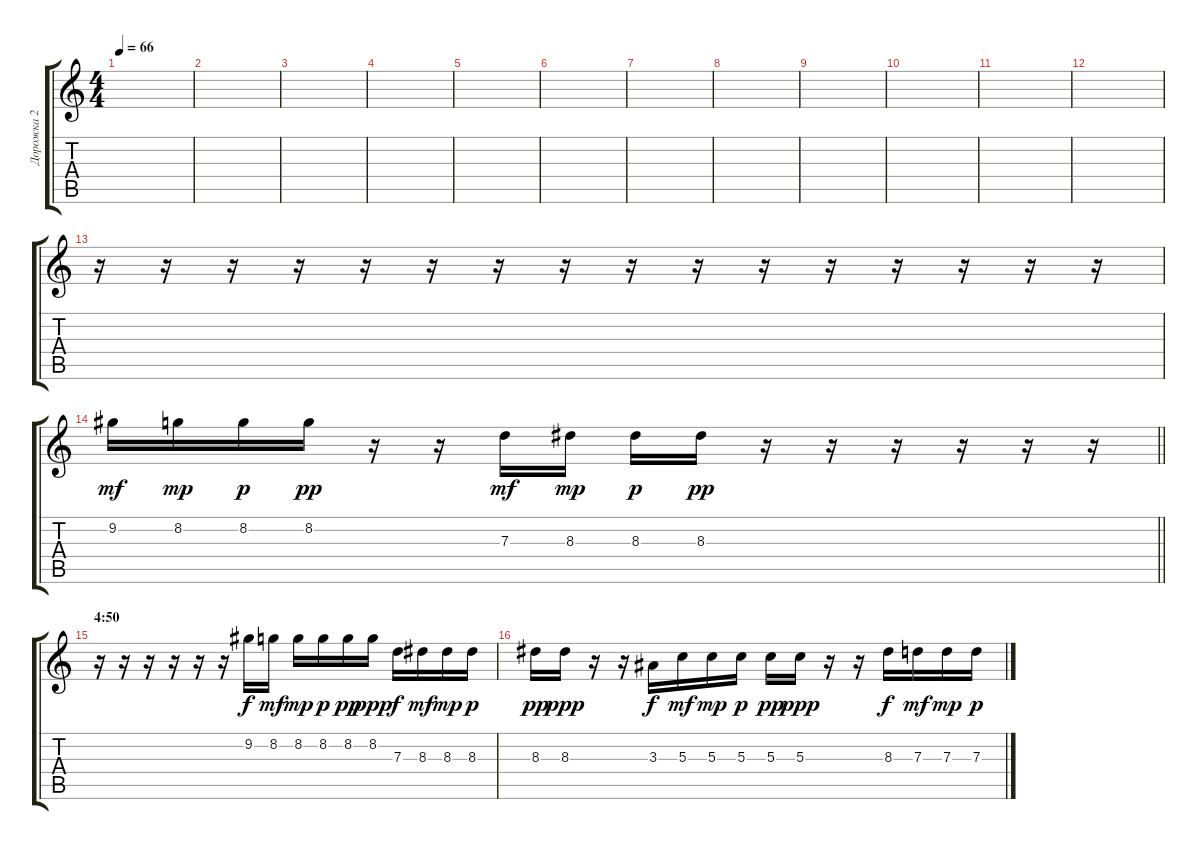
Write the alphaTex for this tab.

\track ("Дорожка 2" "Дорожка 2") {instrument electricguitarjazz}
\staff {score tabs}
\tuning (E4 B3 G3 D3 A2 E2) {hide}
\ts (4 4)
\tempo 66
\clef g2
\ks c
|
|
|
|
|
|
|
|
|
|
|
|
r.16 r.16 r.16 r.16 r.16 r.16 r.16 r.16 r.16 r.16 r.16 r.16 r.16 r.16 r.16 r.16 |
\barLineRight lightlight
9.2.16{dy mf} 8.2.16{dy mp} 8.2.16{dy p} 8.2.16{dy pp} r.16 r.16 7.3.16{dy mf} 8.3.16{dy mp} 8.3.16{dy p} 8.3.16{dy pp} r.16 r.16 r.16 r.16 r.16 r.16 |
\section ("" "4:50")
r.16 r.16 r.16 r.16 r.16 r.16 9.2.16{dy f} 8.2.16{dy mf} 8.2.16{dy mp} 8.2.16{dy p} 8.2.16{dy pp} 8.2.16{dy ppp} 7.3.16{dy f} 8.3.16{dy mf} 8.3.16{dy mp} 8.3.16{dy p} |
8.3.16{dy pp} 8.3.16{dy ppp} r.16 r.16 3.3.16{dy f} 5.3.16{dy mf} 5.3.16{dy mp} 5.3.16{dy p} 5.3.16{dy pp} 5.3.16{dy ppp} r.16 r.16 8.3.16{dy f} 7.3.16{dy mf} 7.3.16{dy mp} 7.3.16{dy p}
